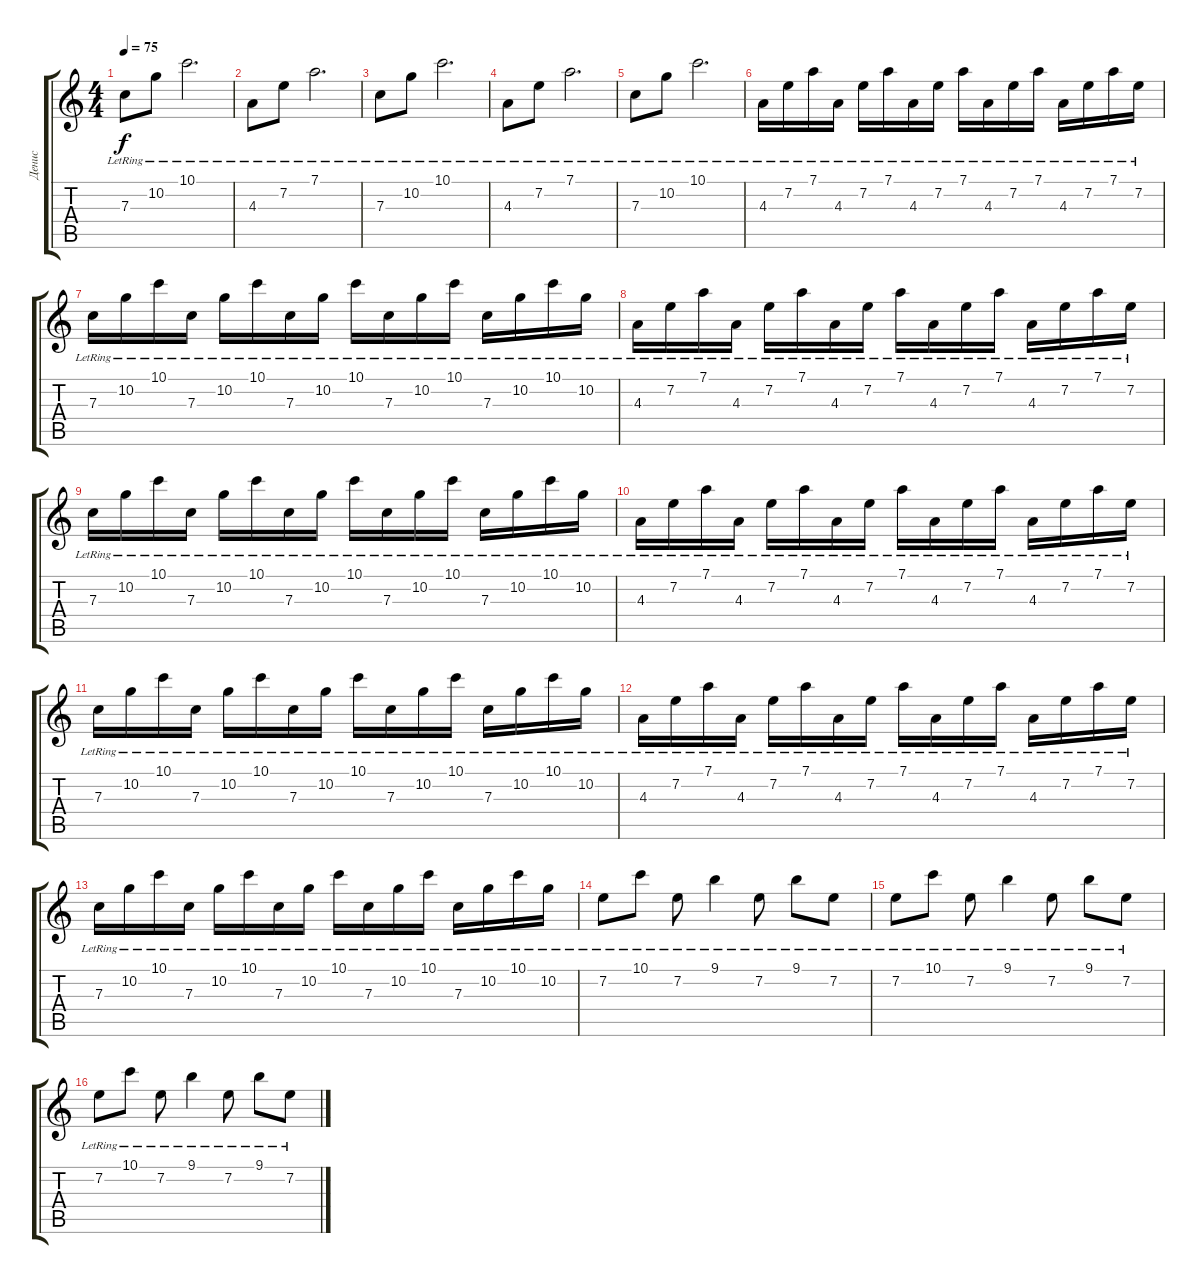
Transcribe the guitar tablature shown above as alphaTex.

\track ("Денис" "Денис") {instrument electricguitarjazz}
\staff {score tabs}
\tuning (D4 A3 F3 C3 G2 C2) {hide}
\ts (4 4)
\tempo 75
\clef g2
\ks c
7.3{lr}.8{dy f} 10.2{lr}.8 10.1{lr}.2{d} |
4.3{lr}.8 7.2{lr}.8 7.1{lr}.2{d} |
7.3{lr}.8 10.2{lr}.8 10.1{lr}.2{d} |
4.3{lr}.8 7.2{lr}.8 7.1{lr}.2{d} |
7.3{lr}.8 10.2{lr}.8 10.1{lr}.2{d} |
4.3{lr}.16 7.2{lr}.16 7.1{lr}.16 4.3{lr}.16 7.2{lr}.16 7.1{lr}.16 4.3{lr}.16 7.2{lr}.16 7.1{lr}.16 4.3{lr}.16 7.2{lr}.16 7.1{lr}.16 4.3{lr}.16 7.2{lr}.16 7.1{lr}.16 7.2{lr}.16 |
7.3{lr}.16 10.2{lr}.16 10.1{lr}.16 7.3{lr}.16 10.2{lr}.16 10.1{lr}.16 7.3{lr}.16 10.2{lr}.16 10.1{lr}.16 7.3{lr}.16 10.2{lr}.16 10.1{lr}.16 7.3{lr}.16 10.2{lr}.16 10.1{lr}.16 10.2{lr}.16 |
4.3{lr}.16 7.2{lr}.16 7.1{lr}.16 4.3{lr}.16 7.2{lr}.16 7.1{lr}.16 4.3{lr}.16 7.2{lr}.16 7.1{lr}.16 4.3{lr}.16 7.2{lr}.16 7.1{lr}.16 4.3{lr}.16 7.2{lr}.16 7.1{lr}.16 7.2{lr}.16 |
7.3{lr}.16 10.2{lr}.16 10.1{lr}.16 7.3{lr}.16 10.2{lr}.16 10.1{lr}.16 7.3{lr}.16 10.2{lr}.16 10.1{lr}.16 7.3{lr}.16 10.2{lr}.16 10.1{lr}.16 7.3{lr}.16 10.2{lr}.16 10.1{lr}.16 10.2{lr}.16 |
4.3{lr}.16 7.2{lr}.16 7.1{lr}.16 4.3{lr}.16 7.2{lr}.16 7.1{lr}.16 4.3{lr}.16 7.2{lr}.16 7.1{lr}.16 4.3{lr}.16 7.2{lr}.16 7.1{lr}.16 4.3{lr}.16 7.2{lr}.16 7.1{lr}.16 7.2{lr}.16 |
7.3{lr}.16 10.2{lr}.16 10.1{lr}.16 7.3{lr}.16 10.2{lr}.16 10.1{lr}.16 7.3{lr}.16 10.2{lr}.16 10.1{lr}.16 7.3{lr}.16 10.2{lr}.16 10.1{lr}.16 7.3{lr}.16 10.2{lr}.16 10.1{lr}.16 10.2{lr}.16 |
4.3{lr}.16 7.2{lr}.16 7.1{lr}.16 4.3{lr}.16 7.2{lr}.16 7.1{lr}.16 4.3{lr}.16 7.2{lr}.16 7.1{lr}.16 4.3{lr}.16 7.2{lr}.16 7.1{lr}.16 4.3{lr}.16 7.2{lr}.16 7.1{lr}.16 7.2{lr}.16 |
7.3{lr}.16 10.2{lr}.16 10.1{lr}.16 7.3{lr}.16 10.2{lr}.16 10.1{lr}.16 7.3{lr}.16 10.2{lr}.16 10.1{lr}.16 7.3{lr}.16 10.2{lr}.16 10.1{lr}.16 7.3{lr}.16 10.2{lr}.16 10.1{lr}.16 10.2{lr}.16 |
7.2{lr}.8 10.1{lr}.8 7.2{lr}.8 9.1{lr}.4 7.2{lr}.8 9.1{lr}.8 7.2{lr}.8 |
7.2{lr}.8 10.1{lr}.8 7.2{lr}.8 9.1{lr}.4 7.2{lr}.8 9.1{lr}.8 7.2{lr}.8 |
7.2{lr}.8 10.1{lr}.8 7.2{lr}.8 9.1{lr}.4 7.2{lr}.8 9.1{lr}.8 7.2{lr}.8
